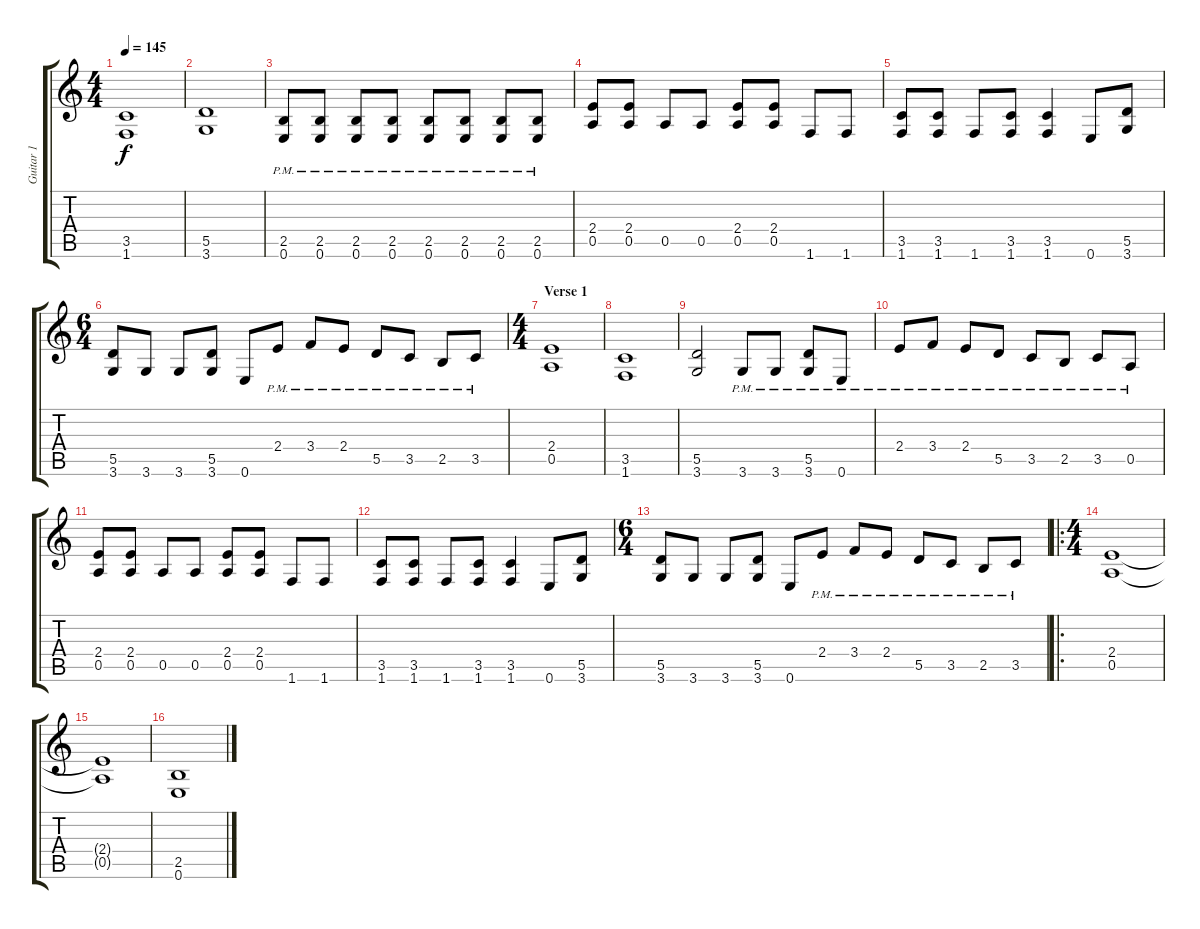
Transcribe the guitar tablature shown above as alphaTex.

\track ("Guitar 1" "Guitar 1") {instrument distortionguitar}
\staff {score tabs}
\tuning (E4 B3 G3 D3 A2 E2) {hide}
\ts (4 4)
\tempo 145
\clef g2
\ks c
(3.5 1.6).1{dy f} |
(5.5 3.6).1 |
(2.5{pm} 0.6{pm}).8 (2.5{pm} 0.6{pm}).8 (2.5{pm} 0.6{pm}).8 (2.5{pm} 0.6{pm}).8 (2.5{pm} 0.6{pm}).8 (2.5{pm} 0.6{pm}).8 (2.5{pm} 0.6{pm}).8 (2.5{pm} 0.6{pm}).8 |
(2.4 0.5).8 (2.4 0.5).8 0.5.8 0.5.8 (2.4 0.5).8 (2.4 0.5).8 1.6.8 1.6.8 |
(3.5 1.6).8 (3.5 1.6).8 1.6.8 (3.5 1.6).8 (3.5 1.6).4 0.6.8 (5.5 3.6).8 |
\ts (6 4)
(5.5 3.6).8 3.6.8 3.6.8 (5.5 3.6).8 0.6.8 2.4{pm}.8 3.4{pm}.8 2.4{pm}.8 5.5{pm}.8 3.5{pm}.8 2.5{pm}.8 3.5{pm}.8 |
\ts (4 4)
\section ("" "Verse 1")
(2.4 0.5).1 |
(3.5 1.6).1 |
(5.5 3.6).2 3.6{pm}.8 3.6{pm}.8 (5.5{pm} 3.6{pm}).8 0.6{pm}.8 |
2.4{pm}.8 3.4{pm}.8 2.4{pm}.8 5.5{pm}.8 3.5{pm}.8 2.5{pm}.8 3.5{pm}.8 0.5{pm}.8 |
(2.4 0.5).8 (2.4 0.5).8 0.5.8 0.5.8 (2.4 0.5).8 (2.4 0.5).8 1.6.8 1.6.8 |
(3.5 1.6).8 (3.5 1.6).8 1.6.8 (3.5 1.6).8 (3.5 1.6).4 0.6.8 (5.5 3.6).8 |
\ts (6 4)
(5.5 3.6).8 3.6.8 3.6.8 (5.5 3.6).8 0.6.8 2.4{pm}.8 3.4{pm}.8 2.4{pm}.8 5.5{pm}.8 3.5{pm}.8 2.5{pm}.8 3.5{pm}.8 |
\ro
\ts (4 4)
(2.4 0.5).1 |
(2.4{t} 0.5{t}).1 |
(2.5 0.6).1
